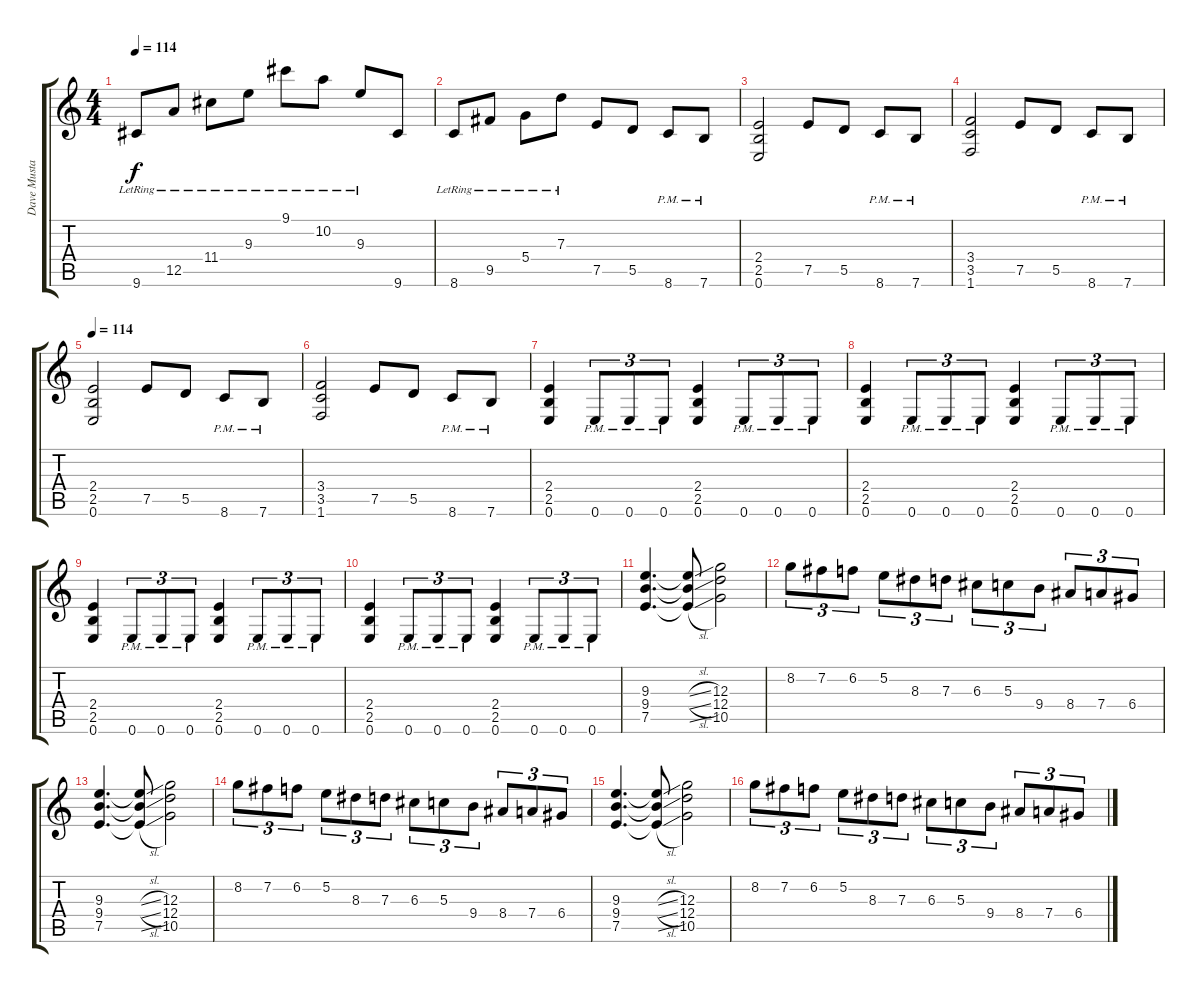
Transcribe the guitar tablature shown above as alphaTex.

\track ("Dave Mustaine" "Dave Musta") {instrument distortionguitar}
\staff {score tabs}
\tuning (E4 B3 G3 D3 A2 E2) {hide}
\ts (4 4)
\tempo 114
\clef g2
\ks c
9.6{lr}.8{dy f} 12.5{lr}.8 11.4{lr}.8 9.3{lr}.8 9.1{lr}.8 10.2{lr}.8 9.3{lr}.8 9.6.8 |
8.6{lr}.8 9.5{lr}.8 5.4{lr}.8 7.3{lr}.8 7.5.8{instrument distortionguitar} 5.5.8 8.6{pm}.8 7.6{pm}.8 |
(2.4 2.5 0.6).2 7.5.8 5.5.8 8.6{pm}.8 7.6{pm}.8 |
(3.4 3.5 1.6).2 7.5.8 5.5.8 8.6{pm}.8 7.6{pm}.8 |
\tempo 114
(2.4 2.5 0.6).2 7.5.8 5.5.8 8.6{pm}.8 7.6{pm}.8 |
(3.4 3.5 1.6).2 7.5.8 5.5.8 8.6{pm}.8 7.6{pm}.8 |
(2.4 2.5 0.6).4 0.6{pm}.8{tu (3 2)} 0.6{pm}.8{tu (3 2)} 0.6{pm}.8{tu (3 2)} (2.4 2.5 0.6).4 0.6{pm}.8{tu (3 2)} 0.6{pm}.8{tu (3 2)} 0.6{pm}.8{tu (3 2)} |
(2.4 2.5 0.6).4 0.6{pm}.8{tu (3 2)} 0.6{pm}.8{tu (3 2)} 0.6{pm}.8{tu (3 2)} (2.4 2.5 0.6).4 0.6{pm}.8{tu (3 2)} 0.6{pm}.8{tu (3 2)} 0.6{pm}.8{tu (3 2)} |
(2.4 2.5 0.6).4 0.6{pm}.8{tu (3 2)} 0.6{pm}.8{tu (3 2)} 0.6{pm}.8{tu (3 2)} (2.4 2.5 0.6).4 0.6{pm}.8{tu (3 2)} 0.6{pm}.8{tu (3 2)} 0.6{pm}.8{tu (3 2)} |
(2.4 2.5 0.6).4 0.6{pm}.8{tu (3 2)} 0.6{pm}.8{tu (3 2)} 0.6{pm}.8{tu (3 2)} (2.4 2.5 0.6).4 0.6{pm}.8{tu (3 2)} 0.6{pm}.8{tu (3 2)} 0.6{pm}.8{tu (3 2)} |
(9.3 9.4 7.5).4{d} (9.3{sl t} 9.4{sl t} 7.5{sl t}).8 (12.3 12.4 10.5).2 |
8.2.8{tu (3 2)} 7.2.8{tu (3 2)} 6.2.8{tu (3 2)} 5.2.8{tu (3 2)} 8.3.8{tu (3 2)} 7.3.8{tu (3 2)} 6.3.8{tu (3 2)} 5.3.8{tu (3 2)} 9.4.8{tu (3 2)} 8.4.8{tu (3 2)} 7.4.8{tu (3 2)} 6.4.8{tu (3 2)} |
(9.3 9.4 7.5).4{d} (9.3{sl t} 9.4{sl t} 7.5{sl t}).8 (12.3 12.4 10.5).2 |
8.2.8{tu (3 2)} 7.2.8{tu (3 2)} 6.2.8{tu (3 2)} 5.2.8{tu (3 2)} 8.3.8{tu (3 2)} 7.3.8{tu (3 2)} 6.3.8{tu (3 2)} 5.3.8{tu (3 2)} 9.4.8{tu (3 2)} 8.4.8{tu (3 2)} 7.4.8{tu (3 2)} 6.4.8{tu (3 2)} |
(9.3 9.4 7.5).4{d} (9.3{sl t} 9.4{sl t} 7.5{sl t}).8 (12.3 12.4 10.5).2 |
8.2.8{tu (3 2)} 7.2.8{tu (3 2)} 6.2.8{tu (3 2)} 5.2.8{tu (3 2)} 8.3.8{tu (3 2)} 7.3.8{tu (3 2)} 6.3.8{tu (3 2)} 5.3.8{tu (3 2)} 9.4.8{tu (3 2)} 8.4.8{tu (3 2)} 7.4.8{tu (3 2)} 6.4.8{tu (3 2)}
